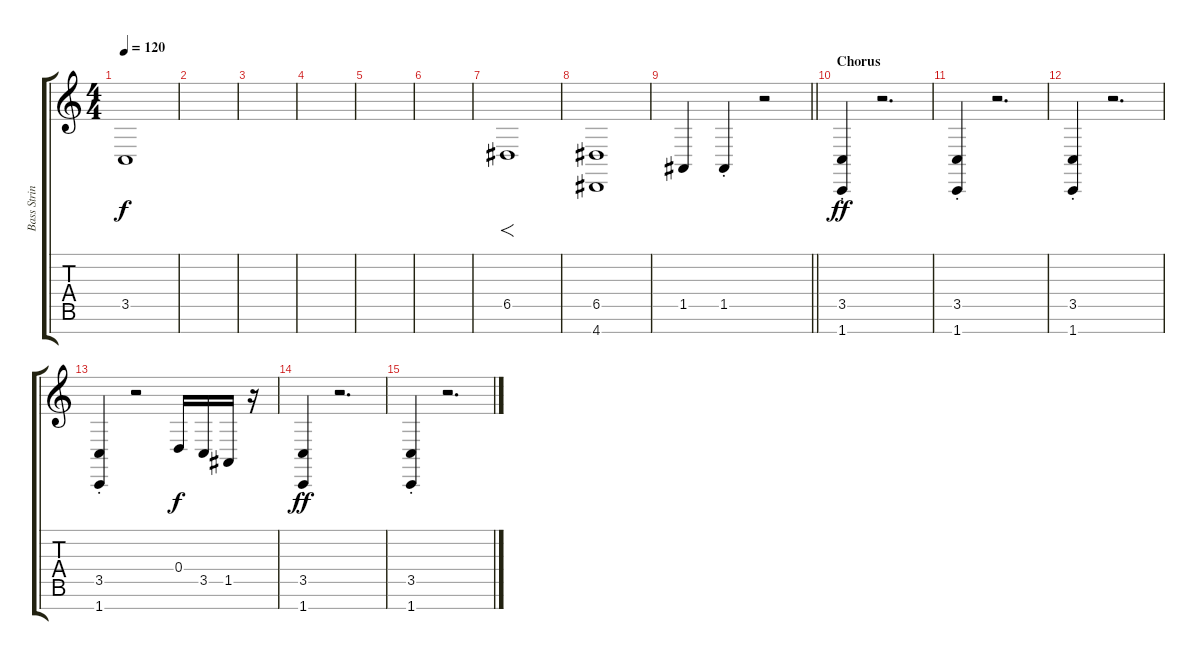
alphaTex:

\track ("Bass Strings" "Bass Strin") {instrument stringensemble2}
\staff {score tabs}
\tuning (E4 B3 G3 D3 A2 E2 B1) {hide}
\ts (4 4)
\tempo 120
\clef g2
\ks c
3.5{t}.1{dy f} |
|
|
|
|
|
6.5.1{f} |
(6.5 4.7).1{volume 16} |
\barLineRight lightlight
1.5.4{instrument stringensemble1} 1.5{st}.4 r.2 |
\section ("" "Chorus")
(3.5{st} 1.7{st}).4{dy ff volume 16} r.2{d} |
(3.5{st} 1.7{st}).4 r.2{d} |
(3.5{st} 1.7{st}).4 r.2{d} |
(3.5{st} 1.7{st}).4 r.2 0.4.16{dy f} 3.5.16 1.5.16 r.16 |
(3.5{st} 1.7{st}).4{dy ff} r.2{d} |
(3.5{st} 1.7{st}).4 r.2{d}
